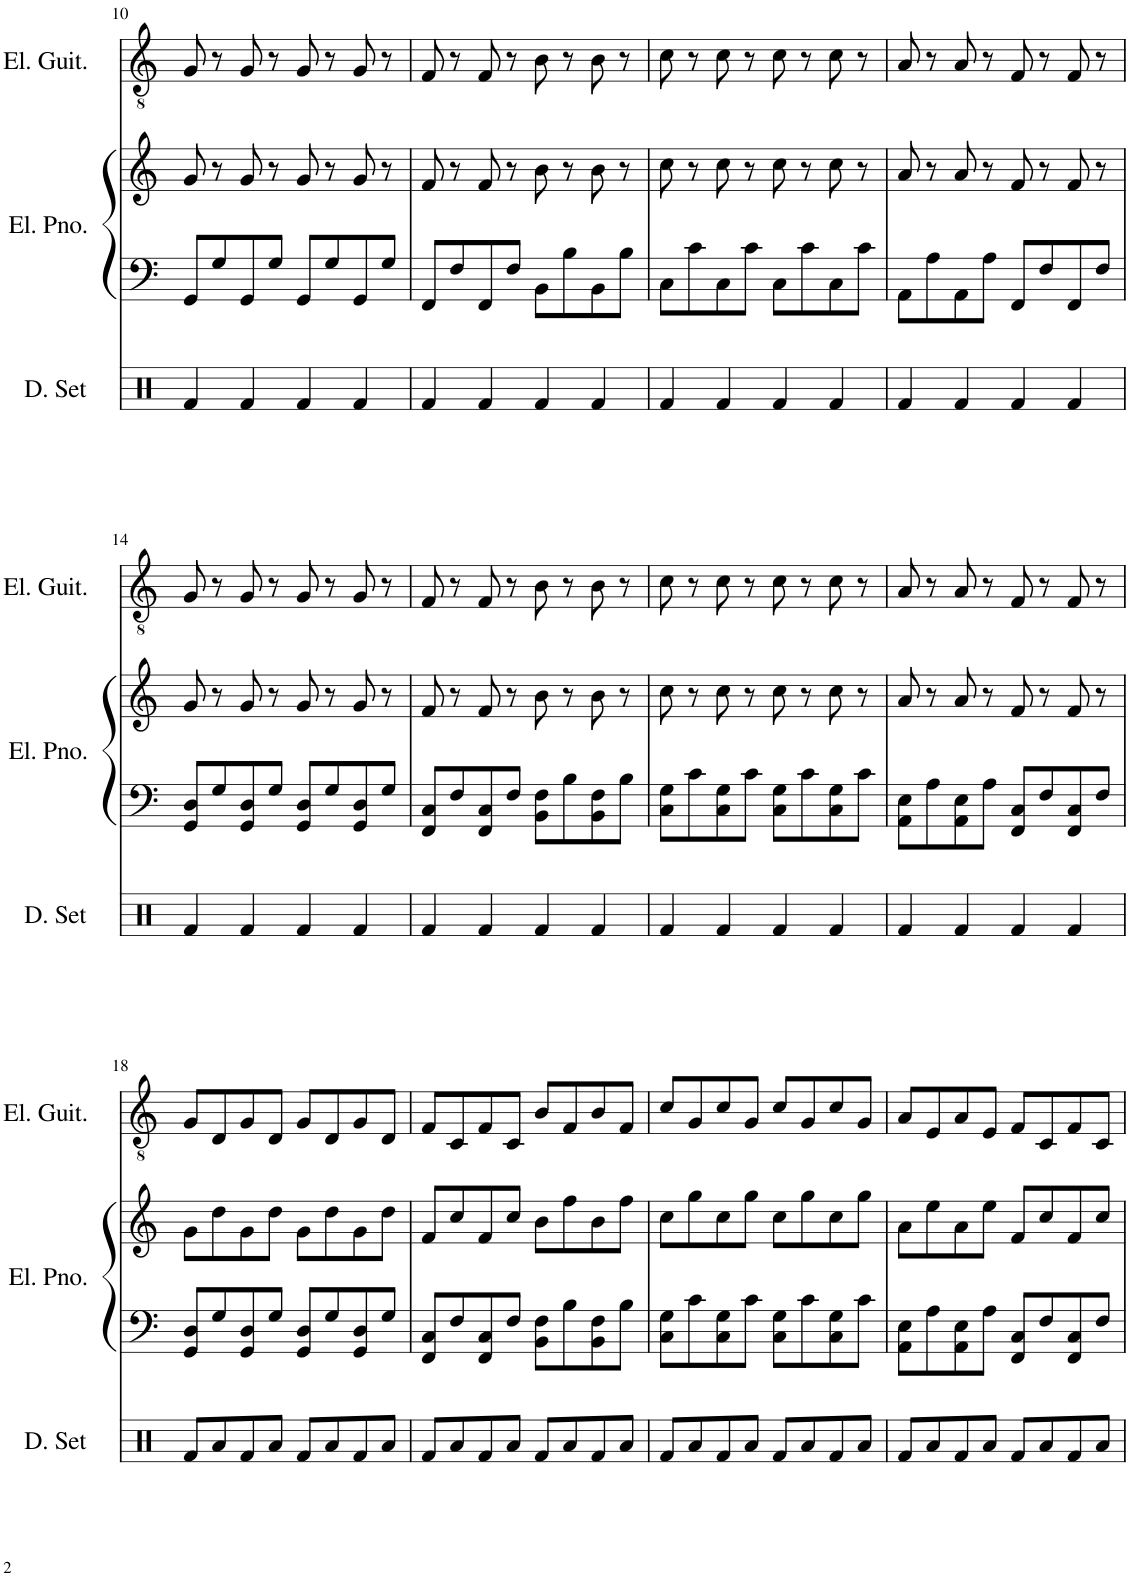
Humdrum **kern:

**kern	**kern	**kern	**kern
*part3	*part2	*part2	*part1
*staff4	*staff3	*staff2	*staff1
*I"ドラムセット	*I"エレクトリックピアノ	*	*I"エレキギター
!!LO:PB:g=z
*clefX	*clefF4	*clefG2	*clefGv2
*k[]	*k[]	*k[]	*k[]
*M4/4	*M4/4	*M4/4	*M4/4
=10	=10	=10	=10
4Rf/	8GG/L	8g/	8G/
.	8G/	8r	8r
4Rf/	8GG/	8g/	8G/
.	8G/J	8r	8r
4Rf/	8GG/L	8g/	8G/
.	8G/	8r	8r
4Rf/	8GG/	8g/	8G/
.	8G/J	8r	8r
=11	=11	=11	=11
4Rf/	8FF/L	8f/	8F/
.	8F/	8r	8r
4Rf/	8FF/	8f/	8F/
.	8F/J	8r	8r
4Rf/	8BB\L	8b\	8B\
.	8B\	8r	8r
4Rf/	8BB\	8b\	8B\
.	8B\J	8r	8r
=12	=12	=12	=12
4Rf/	8C\L	8cc\	8c\
.	8c\	8r	8r
4Rf/	8C\	8cc\	8c\
.	8c\J	8r	8r
4Rf/	8C\L	8cc\	8c\
.	8c\	8r	8r
4Rf/	8C\	8cc\	8c\
.	8c\J	8r	8r
=13	=13	=13	=13
4Rf/	8AA\L	8a/	8A/
.	8A\	8r	8r
4Rf/	8AA\	8a/	8A/
.	8A\J	8r	8r
4Rf/	8FF/L	8f/	8F/
.	8F/	8r	8r
4Rf/	8FF/	8f/	8F/
.	8F/J	8r	8r
!!LO:LB:g=z
=14	=14	=14	=14
4Rf/	8GG/ 8D/L	8g/	8G/
.	8G/	8r	8r
4Rf/	8GG/ 8D/	8g/	8G/
.	8G/J	8r	8r
4Rf/	8GG/ 8D/L	8g/	8G/
.	8G/	8r	8r
4Rf/	8GG/ 8D/	8g/	8G/
.	8G/J	8r	8r
=15	=15	=15	=15
4Rf/	8FF/ 8C/L	8f/	8F/
.	8F/	8r	8r
4Rf/	8FF/ 8C/	8f/	8F/
.	8F/J	8r	8r
4Rf/	8BB\ 8F\L	8b\	8B\
.	8B\	8r	8r
4Rf/	8BB\ 8F\	8b\	8B\
.	8B\J	8r	8r
=16	=16	=16	=16
4Rf/	8C\ 8G\L	8cc\	8c\
.	8c\	8r	8r
4Rf/	8C\ 8G\	8cc\	8c\
.	8c\J	8r	8r
4Rf/	8C\ 8G\L	8cc\	8c\
.	8c\	8r	8r
4Rf/	8C\ 8G\	8cc\	8c\
.	8c\J	8r	8r
=17	=17	=17	=17
4Rf/	8AA\ 8E\L	8a/	8A/
.	8A\	8r	8r
4Rf/	8AA\ 8E\	8a/	8A/
.	8A\J	8r	8r
4Rf/	8FF/ 8C/L	8f/	8F/
.	8F/	8r	8r
4Rf/	8FF/ 8C/	8f/	8F/
.	8F/J	8r	8r
!!LO:LB:g=z
=18	=18	=18	=18
8Rf/L	8GG/ 8D/L	8g\L	8G/L
8Ra/	8G/	8dd\	8D/
8Rf/	8GG/ 8D/	8g\	8G/
8Ra/J	8G/J	8dd\J	8D/J
8Rf/L	8GG/ 8D/L	8g\L	8G/L
8Ra/	8G/	8dd\	8D/
8Rf/	8GG/ 8D/	8g\	8G/
8Ra/J	8G/J	8dd\J	8D/J
=19	=19	=19	=19
8Rf/L	8FF/ 8C/L	8f/L	8F/L
8Ra/	8F/	8cc/	8C/
8Rf/	8FF/ 8C/	8f/	8F/
8Ra/J	8F/J	8cc/J	8C/J
8Rf/L	8BB\ 8F\L	8b\L	8B/L
8Ra/	8B\	8ff\	8F/
8Rf/	8BB\ 8F\	8b\	8B/
8Ra/J	8B\J	8ff\J	8F/J
=20	=20	=20	=20
8Rf/L	8C\ 8G\L	8cc\L	8c/L
8Ra/	8c\	8gg\	8G/
8Rf/	8C\ 8G\	8cc\	8c/
8Ra/J	8c\J	8gg\J	8G/J
8Rf/L	8C\ 8G\L	8cc\L	8c/L
8Ra/	8c\	8gg\	8G/
8Rf/	8C\ 8G\	8cc\	8c/
8Ra/J	8c\J	8gg\J	8G/J
=21	=21	=21	=21
8Rf/L	8AA\ 8E\L	8a\L	8A/L
8Ra/	8A\	8ee\	8E/
8Rf/	8AA\ 8E\	8a\	8A/
8Ra/J	8A\J	8ee\J	8E/J
8Rf/L	8FF/ 8C/L	8f/L	8F/L
8Ra/	8F/	8cc/	8C/
8Rf/	8FF/ 8C/	8f/	8F/
8Ra/J	8F/J	8cc/J	8C/J
=	=	=	=
*-	*-	*-	*-
